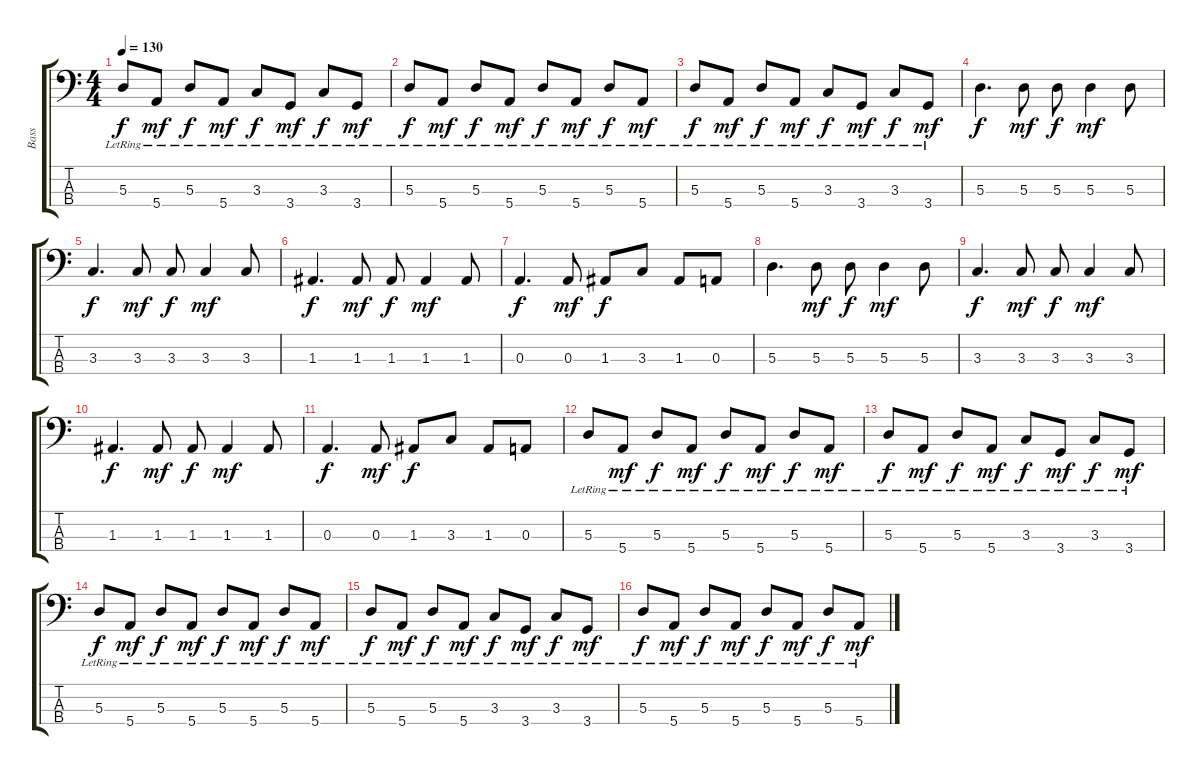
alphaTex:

\track ("Bass" "Bass") {instrument electricbassfinger}
\staff {score tabs}
\tuning (G2 D2 A1 E1) {hide}
\ts (4 4)
\tempo 130
\clef f4
\ks c
5.3{lr}.8{dy f} 5.4{lr}.8{dy mf} 5.3{lr}.8{dy f} 5.4{lr}.8{dy mf} 3.3{lr}.8{dy f} 3.4{lr}.8{dy mf} 3.3{lr}.8{dy f} 3.4{lr}.8{dy mf} |
5.3{lr}.8{dy f} 5.4{lr}.8{dy mf} 5.3{lr}.8{dy f} 5.4{lr}.8{dy mf} 5.3{lr}.8{dy f} 5.4{lr}.8{dy mf} 5.3{lr}.8{dy f} 5.4{lr}.8{dy mf} |
5.3{lr}.8{dy f} 5.4{lr}.8{dy mf} 5.3{lr}.8{dy f} 5.4{lr}.8{dy mf} 3.3{lr}.8{dy f} 3.4{lr}.8{dy mf} 3.3{lr}.8{dy f} 3.4{lr}.8{dy mf} |
5.3.4{d dy f} 5.3.8{dy mf} 5.3.8{dy f} 5.3.4{dy mf} 5.3.8 |
3.3.4{d dy f} 3.3.8{dy mf} 3.3.8{dy f} 3.3.4{dy mf} 3.3.8 |
1.3.4{d dy f} 1.3.8{dy mf} 1.3.8{dy f} 1.3.4{dy mf} 1.3.8 |
0.3.4{d dy f} 0.3.8{dy mf} 1.3.8{dy f} 3.3.8 1.3.8 0.3.8 |
5.3.4{d} 5.3.8{dy mf} 5.3.8{dy f} 5.3.4{dy mf} 5.3.8 |
3.3.4{d dy f} 3.3.8{dy mf} 3.3.8{dy f} 3.3.4{dy mf} 3.3.8 |
1.3.4{d dy f} 1.3.8{dy mf} 1.3.8{dy f} 1.3.4{dy mf} 1.3.8 |
0.3.4{d dy f} 0.3.8{dy mf} 1.3.8{dy f} 3.3.8 1.3.8 0.3.8 |
5.3{lr}.8 5.4{lr}.8{dy mf} 5.3{lr}.8{dy f} 5.4{lr}.8{dy mf} 5.3{lr}.8{dy f} 5.4{lr}.8{dy mf} 5.3{lr}.8{dy f} 5.4{lr}.8{dy mf} |
5.3{lr}.8{dy f} 5.4{lr}.8{dy mf} 5.3{lr}.8{dy f} 5.4{lr}.8{dy mf} 3.3{lr}.8{dy f} 3.4{lr}.8{dy mf} 3.3{lr}.8{dy f} 3.4{lr}.8{dy mf} |
5.3{lr}.8{dy f} 5.4{lr}.8{dy mf} 5.3{lr}.8{dy f} 5.4{lr}.8{dy mf} 5.3{lr}.8{dy f} 5.4{lr}.8{dy mf} 5.3{lr}.8{dy f} 5.4{lr}.8{dy mf} |
5.3{lr}.8{dy f} 5.4{lr}.8{dy mf} 5.3{lr}.8{dy f} 5.4{lr}.8{dy mf} 3.3{lr}.8{dy f} 3.4{lr}.8{dy mf} 3.3{lr}.8{dy f} 3.4{lr}.8{dy mf} |
5.3{lr}.8{dy f} 5.4{lr}.8{dy mf} 5.3{lr}.8{dy f} 5.4{lr}.8{dy mf} 5.3{lr}.8{dy f} 5.4{lr}.8{dy mf} 5.3{lr}.8{dy f} 5.4{lr}.8{dy mf}
